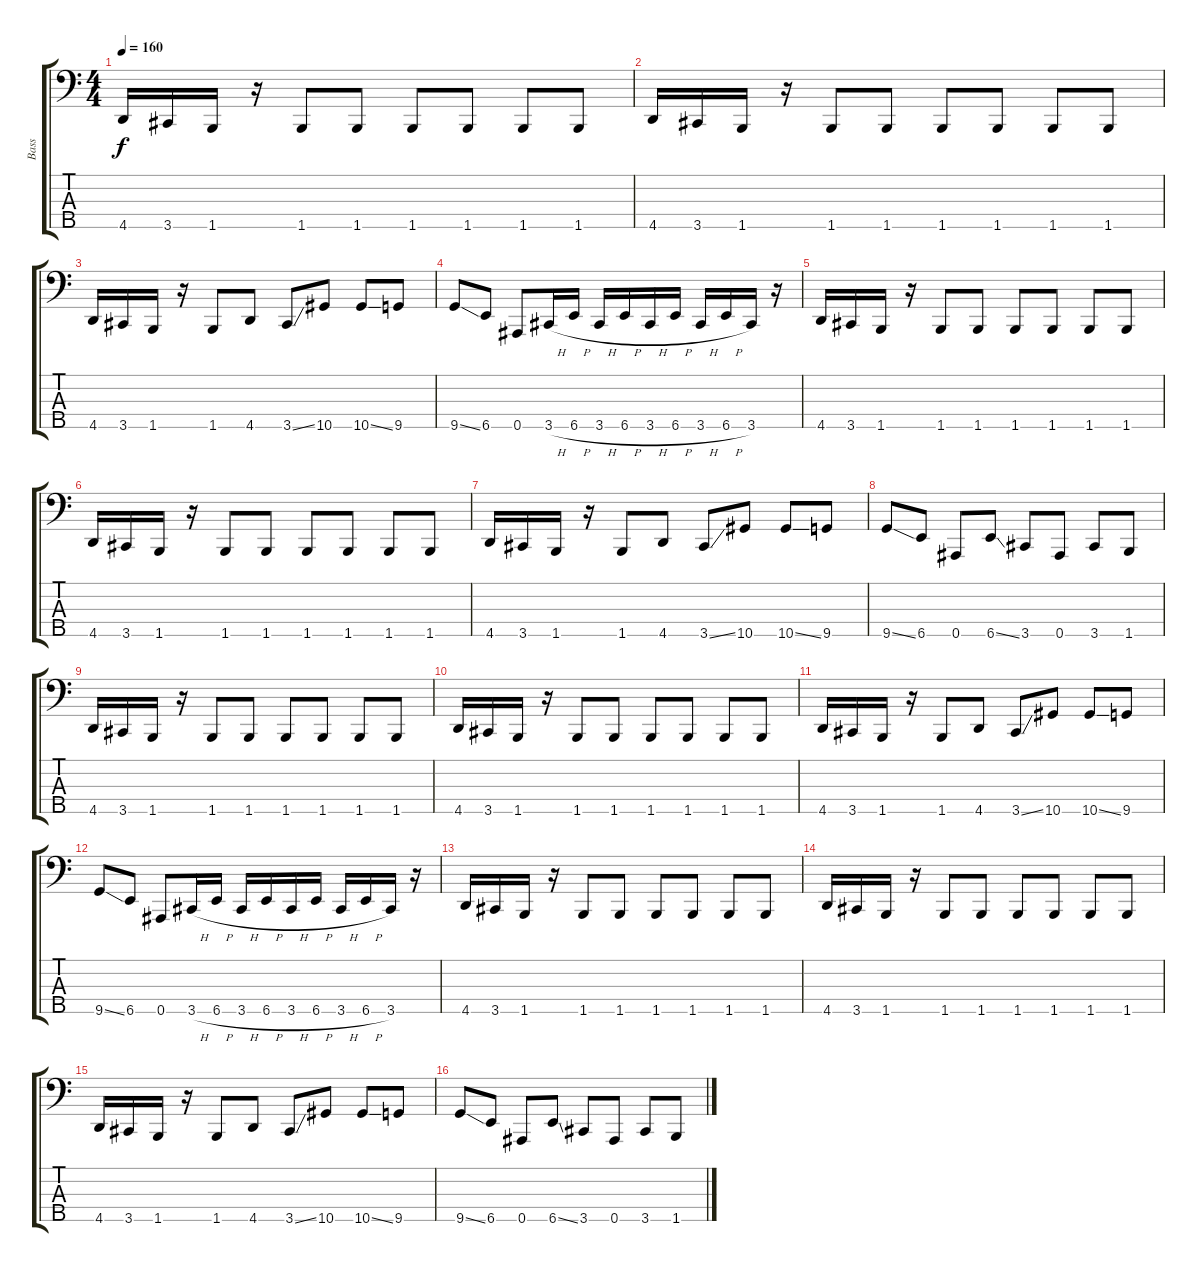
\track ("Bass" "Bass") {instrument electricbassfinger}
\staff {score tabs}
\tuning (Gb2 Db2 Ab1 Eb1 Bb0) {hide}
\ts (4 4)
\tempo 160
\clef f4
\ks c
4.5.16{dy f} 3.5.16 1.5.16 r.16 1.5.8 1.5.8 1.5.8 1.5.8 1.5.8 1.5.8 |
4.5.16 3.5.16 1.5.16 r.16 1.5.8 1.5.8 1.5.8 1.5.8 1.5.8 1.5.8 |
4.5.16 3.5.16 1.5.16 r.16 1.5.8 4.5.8 3.5{ss}.8 10.5.8 10.5{ss}.8 9.5.8 |
9.5{ss}.8 6.5.8 0.5.8 3.5{h}.16 6.5{h}.16 3.5{h}.16 6.5{h}.16 3.5{h}.16 6.5{h}.16 3.5{h}.16 6.5{h}.16 3.5.16 r.16 |
4.5.16 3.5.16 1.5.16 r.16 1.5.8 1.5.8 1.5.8 1.5.8 1.5.8 1.5.8 |
4.5.16 3.5.16 1.5.16 r.16 1.5.8 1.5.8 1.5.8 1.5.8 1.5.8 1.5.8 |
4.5.16 3.5.16 1.5.16 r.16 1.5.8 4.5.8 3.5{ss}.8 10.5.8 10.5{ss}.8 9.5.8 |
9.5{ss}.8 6.5.8 0.5.8 6.5{ss}.8 3.5.8 0.5.8 3.5.8 1.5.8 |
4.5.16 3.5.16 1.5.16 r.16 1.5.8 1.5.8 1.5.8 1.5.8 1.5.8 1.5.8 |
4.5.16 3.5.16 1.5.16 r.16 1.5.8 1.5.8 1.5.8 1.5.8 1.5.8 1.5.8 |
4.5.16 3.5.16 1.5.16 r.16 1.5.8 4.5.8 3.5{ss}.8 10.5.8 10.5{ss}.8 9.5.8 |
9.5{ss}.8 6.5.8 0.5.8 3.5{h}.16 6.5{h}.16 3.5{h}.16 6.5{h}.16 3.5{h}.16 6.5{h}.16 3.5{h}.16 6.5{h}.16 3.5.16 r.16 |
4.5.16 3.5.16 1.5.16 r.16 1.5.8 1.5.8 1.5.8 1.5.8 1.5.8 1.5.8 |
4.5.16 3.5.16 1.5.16 r.16 1.5.8 1.5.8 1.5.8 1.5.8 1.5.8 1.5.8 |
4.5.16 3.5.16 1.5.16 r.16 1.5.8 4.5.8 3.5{ss}.8 10.5.8 10.5{ss}.8 9.5.8 |
9.5{ss}.8 6.5.8 0.5.8 6.5{ss}.8 3.5.8 0.5.8 3.5.8 1.5.8
